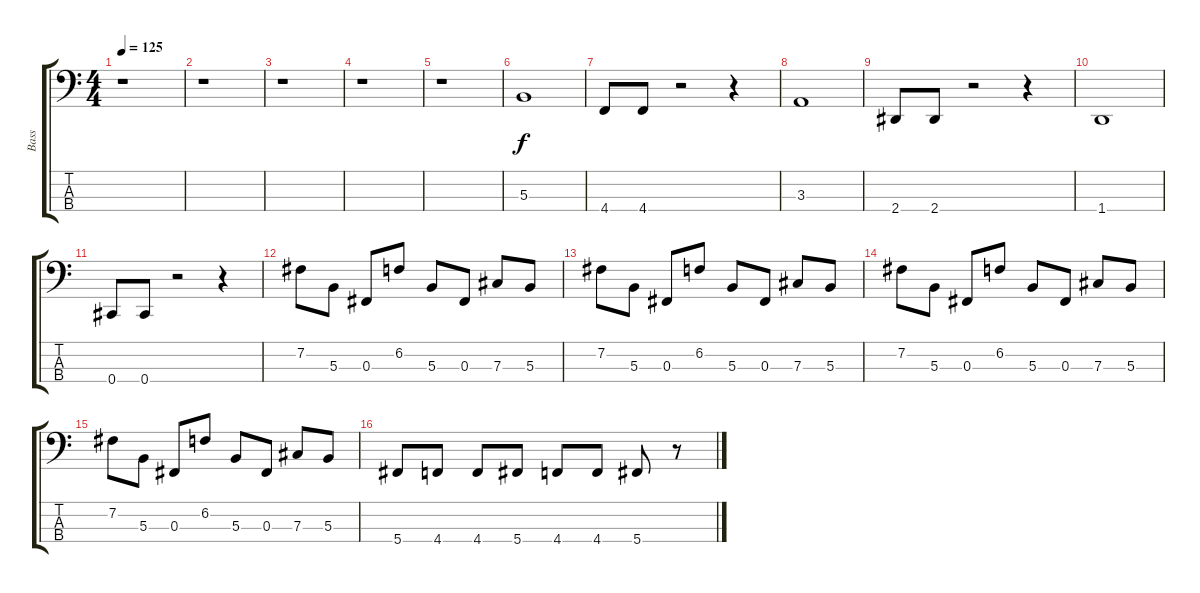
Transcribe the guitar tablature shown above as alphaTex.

\track ("Bass" "Bass") {instrument electricbasspick}
\staff {score tabs}
\tuning (E2 B1 Gb1 Db1) {hide}
\ts (4 4)
\tempo 125
\clef f4
\ks c
r.1{dy f instrument electricbasspick} |
r.1 |
r.1 |
r.1 |
r.1 |
5.3.1 |
4.4.8 4.4.8 r.2 r.4 |
3.3.1 |
2.4.8 2.4.8 r.2 r.4 |
1.4.1 |
0.4.8 0.4.8 r.2 r.4 |
7.2.8 5.3.8 0.3.8 6.2.8 5.3.8 0.3.8 7.3.8 5.3.8 |
7.2.8 5.3.8 0.3.8 6.2.8 5.3.8 0.3.8 7.3.8 5.3.8 |
7.2.8 5.3.8 0.3.8 6.2.8 5.3.8 0.3.8 7.3.8 5.3.8 |
7.2.8 5.3.8 0.3.8 6.2.8 5.3.8 0.3.8 7.3.8 5.3.8 |
5.4.8 4.4.8 4.4.8 5.4.8 4.4.8 4.4.8 5.4.8 r.8
